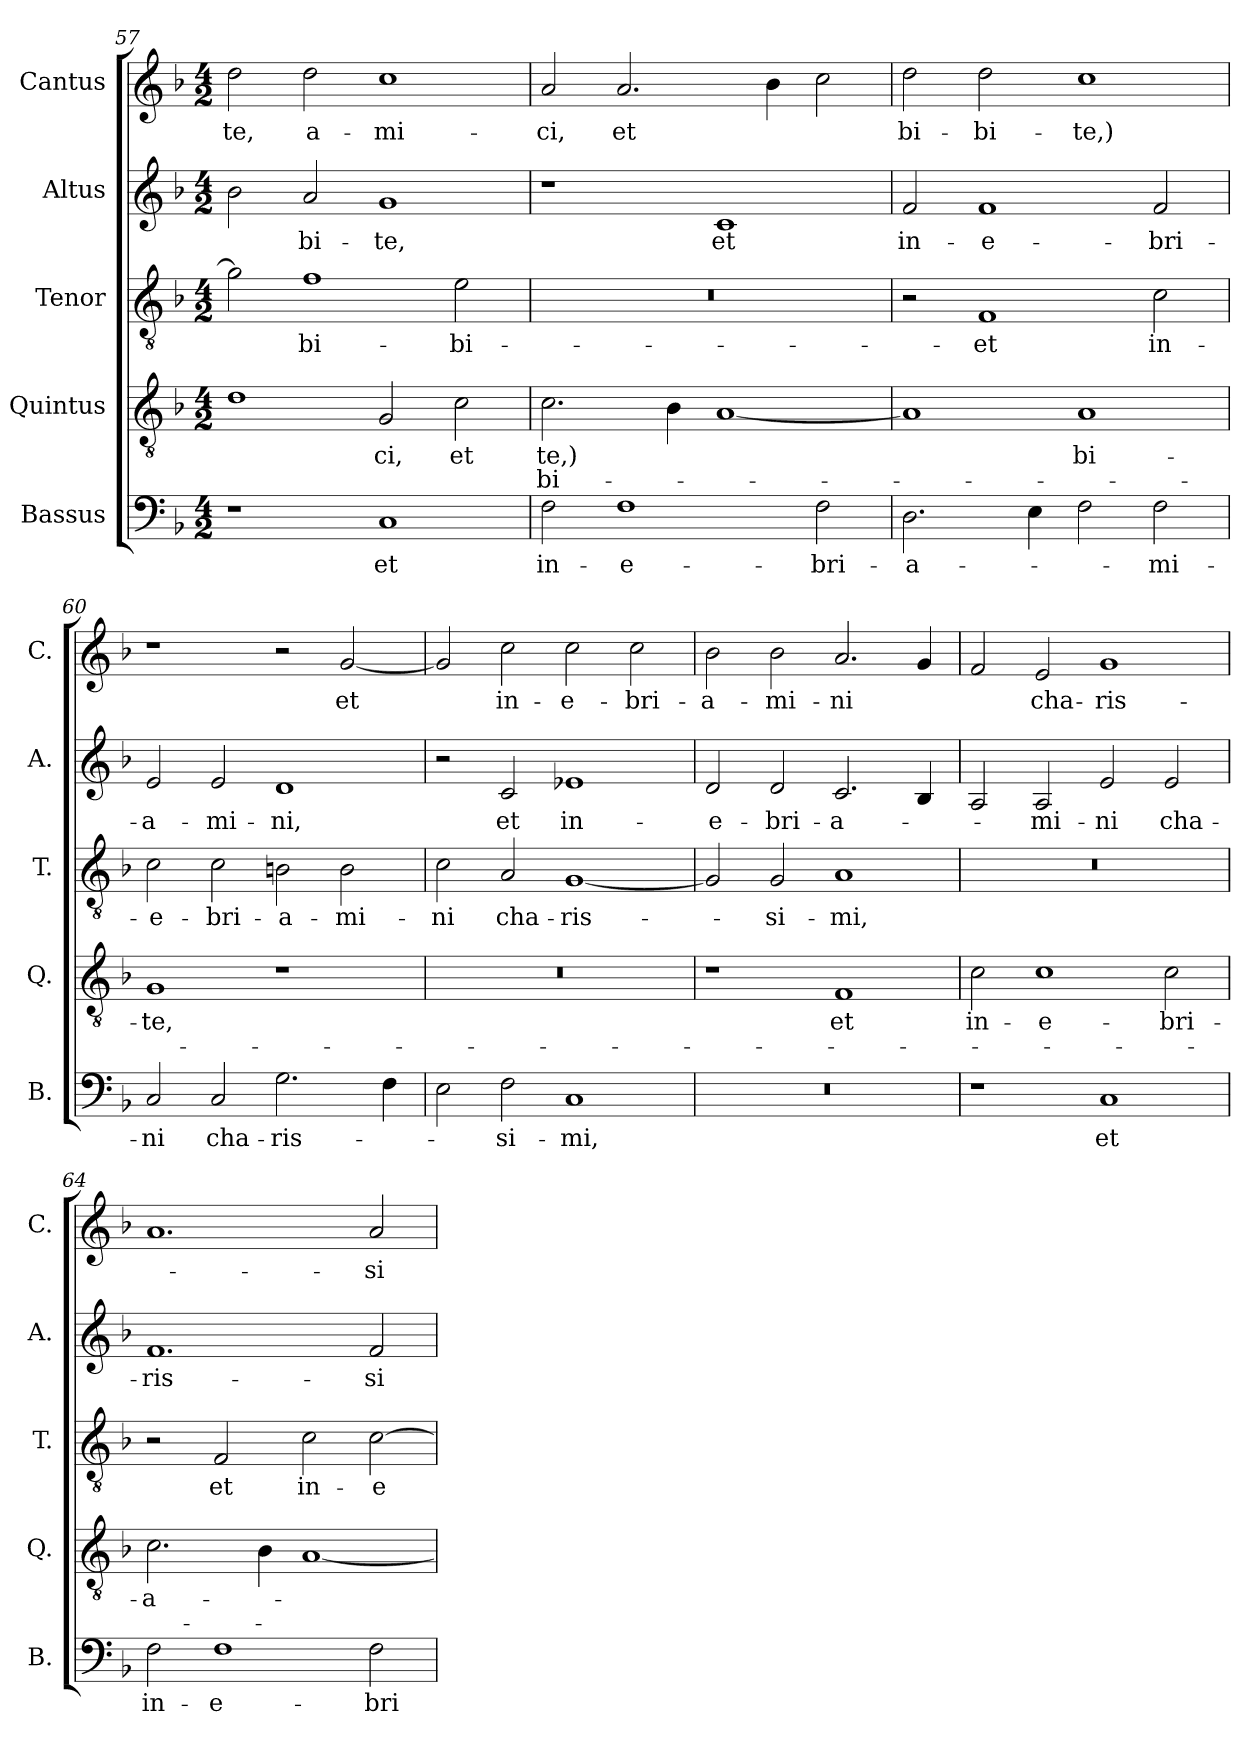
**kern	**text	**kern	**text	**text	**kern	**text	**kern	**text	**kern	**text
*part5	*part5	*part4	*part4	*part4	*part3	*part3	*part2	*part2	*part1	*part1
*staff5	*staff5	*staff4	*staff4	*staff4	*staff3	*staff3	*staff2	*staff2	*staff1	*staff1
*I"Bassus	*	*I"Quintus	*	*	*I"Tenor	*	*I"Altus	*	*I"Cantus	*
*I'B.	*	*I'Q.	*	*	*I'T.	*	*I'A.	*	*I'C.	*
*clefF4	*	*clefGv2	*	*	*clefGv2	*	*clefG2	*	*clefG2	*
*k[b-]	*	*k[b-]	*	*	*k[b-]	*	*k[b-]	*	*k[b-]	*
*M4/2	*	*M4/2	*	*	*M4/2	*	*M4/2	*	*M4/2	*
=57	=57	=57	=57	=57	=57	=57	=57	=57	=57	=57
1r	.	1d	.	.	2g\]	.	2b-\	.	2dd\	-te,
.	.	.	.	.	1f	bi-	2a/	-bi-	2dd\	a-
1C	et	2G/	-ci,	.	.	.	1g	-te,	1cc	-mi­-
.	.	2c\	et	.	2e\	-bi-	.	.	.	.
=58	=58	=58	=58	=58	=58	=58	=58	=58	=58	=58
2F\	in-	2.c\	te,)	bi-	0r	.	1r	.	2a/	-ci,
1F	-e-	.	.	.	.	.	.	.	2.a/	et
.	.	4B-\	.	.	.	.	.	.	.	.
.	.	[1A	.	.	.	.	1c	et	.	.
.	.	.	.	.	.	.	.	.	4b-\	.
2F\	-bri­-	.	.	.	.	.	.	.	2cc\	.
=59	=59	=59	=59	=59	=59	=59	=59	=59	=59	=59
2.D\	-a-	1A]	.	.	2r	.	2f/	in­-	2dd\	bi-
.	.	.	.	.	1F	-et	1f	-e-	2dd\	-bi­-
4E\	.	.	.	.	.	.	.	.	.	.
2F\	.	1A	bi­-	.	.	.	.	.	1cc	-te,)
2F\	-mi­-	.	.	.	2c\	in-	2f/	-bri­-	.	.
=60	=60	=60	=60	=60	=60	=60	=60	=60	=60	=60
2C/	-ni	1G	-te,	.	2c\	-e-	2e/	-a­-	1r	.
2C/	cha­-	.	.	.	2c\	-bri­-	2e/	-mi-	.	.
2.G\	-ris-	1r	.	.	2Bn\	-a-	1d	-ni,	2r	.
.	.	.	.	.	2B\	-mi­-	.	.	[2g/	et
4F\	.	.	.	.	.	.	.	.	.	.
=61	=61	=61	=61	=61	=61	=61	=61	=61	=61	=61
2E\	.	0r	.	.	2c\	-ni	2r	.	2g/]	.
2F\	-si­-	.	.	.	2A/	cha­-	2c/	et	2cc\	in-
1C	-mi,	.	.	.	[1G	-ris­-	1e-X	in-	2cc\	-e­-
.	.	.	.	.	.	.	.	.	2cc\	-bri­-
=62	=62	=62	=62	=62	=62	=62	=62	=62	=62	=62
0r	.	1r	.	.	2G/]	.	2d/	-e-	2b-\	-a­-
.	.	.	.	.	2G/	-si­-	2d/	-bri­-	2b-\	-mi­-
.	.	1F	et	.	1A	-mi,	2.c/	-a­-	2.a/	-ni
.	.	.	.	.	.	.	4B-/	.	4g/	.
=63	=63	=63	=63	=63	=63	=63	=63	=63	=63	=63
1r	.	2c\	in-	.	0r	.	2A/	.	2f/	.
.	.	1c	-e-	.	.	.	2A/	-mi­-	2e/	cha-
1C	et	.	.	.	.	.	2e/	-ni	1g	-ris­-
.	.	2c\	-bri­-	.	.	.	2e/	cha-	.	.
=64	=64	=64	=64	=64	=64	=64	=64	=64	=64	=64
2F\	in-	2.c\	-a­-	.	2r	.	1.f	-ris­-	1.a	.
1F	-e­-	.	.	.	2F/	et	.	.	.	.
.	.	4B-\	.	.	.	.	.	.	.	.
.	.	[1A	.	.	2c\	in-	.	.	.	.
2F\	-bri-	.	.	.	[2c\	-e-	2f/	-si-	2a/	-si­-
=	=	=	=	=	=	=	=	=	=	=
*-	*-	*-	*-	*-	*-	*-	*-	*-	*-	*-
